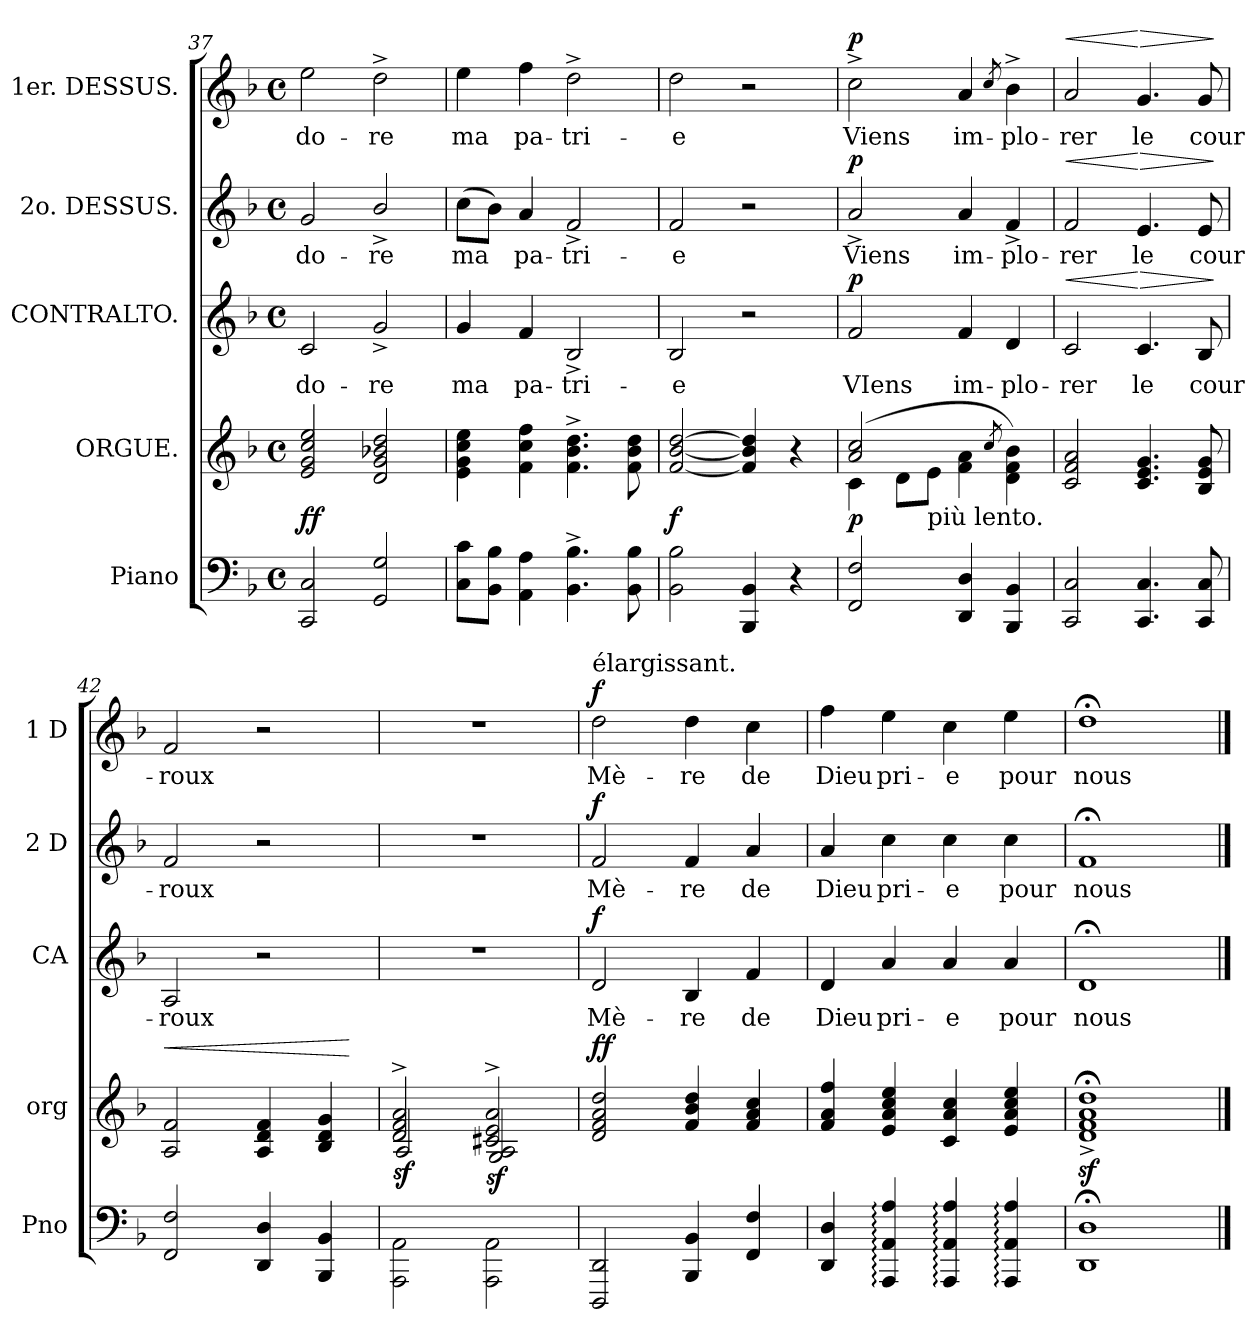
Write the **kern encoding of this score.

**kern	**kern	**dynam	**kern	**text	**dynam	**kern	**text	**dynam	**kern	**text	**dynam
*part5	*part4	*part4	*part3	*part3	*part3	*part2	*part2	*part2	*part1	*part1	*part1
*staff5	*staff4	*staff4	*staff3	*staff3	*staff3	*staff2	*staff2	*staff2	*staff1	*staff1	*staff1
*I"Piano	*I"ORGUE.	*	*I"CONTRALTO.	*	*	*I"2o. DESSUS.	*	*	*I"1er. DESSUS.	*	*
*I'Pno	*I'org	*	*I'CA	*	*	*I'2 D	*	*	*I'1 D	*	*
*clefF4	*clefG2	*	*clefG2	*	*	*clefG2	*	*	*clefG2	*	*
*k[b-]	*k[b-]	*	*k[b-]	*	*	*k[b-]	*	*	*k[b-]	*	*
*d:	*d:	*	*d:	*	*	*d:	*	*	*d:	*	*
*M4/4	*M4/4	*	*M4/4	*	*	*M4/4	*	*	*M4/4	*	*
*met(c)	*met(c)	*	*met(c)	*	*	*met(c)	*	*	*met(c)	*	*
=37	=37	=37	=37	=37	=37	=37	=37	=37	=37	=37	=37
!	!	!LO:DY:b	!	!	!	!	!	!	!	!	!
2CC/ 2C/	2e/ 2g/ 2cc/ 2ee/	ff	2c/	-do-	.	2g/	-do-	.	2ee\	-do-	.
2GG/ 2G/	2d/ 2g/ 2b-X/ 2dd/	.	2g^>/	-re	.	2b-^>/	-re	.	2dd^\	-re	.
=38	=38	=38	=38	=38	=38	=38	=38	=38	=38	=38	=38
8C\ 8c\L	4e\ 4g\ 4cc\ 4ee\	.	4g/	ma	.	(8cc\L	ma	.	4ee\	ma	.
8BB-\ 8B-\J	.	.	.	.	.	8b-\J)	.	.	.	.	.
4AA\ 4A\	4f\ 4cc\ 4ff\	.	4f/	pa-	.	4a/	pa-	.	4ff\	pa-	.
4.BB-^\ 4.B-^\	4.f^\ 4.b-^\ 4.dd^\	.	2B-^>/	-tri-	.	2f^>/	-tri-	.	2dd^\	-tri-	.
8BB-\ 8B-\	8f\ 8b-\ 8dd\	.	.	.	.	.	.	.	.	.	.
=39	=39	=39	=39	=39	=39	=39	=39	=39	=39	=39	=39
!	!	!LO:DY:b	!	!	!	!	!	!	!	!	!
2BB-\ 2B-\	[2f/ [2b-/ [2dd/	f	2B-/	-e	.	2f/	-e	.	2dd\	-e	.
4BBB-/ 4BB-/	4f]/ 4b-]/ 4dd]/	.	2r	.	.	2r	.	.	2r	.	.
4r	4r	.	.	.	.	.	.	.	.	.	.
=40	=40	=40	=40	=40	=40	=40	=40	=40	=40	=40	=40
*	*^	*	*	*	*	*	*	*	*	*	*
!	!	!	!LO:DY:b	!	!	!LO:DY:a	!	!	!LO:DY:a	!	!	!LO:DY:a
2FF/ 2F/	(2a/ 2cc/	4c\	p	2f/	VIens	p	2a^>/	Viens	p	2cc^\	Viens	p
.	.	8d\L	.	.	.	.	.	.	.	.	.	.
!	!	!LO:TX:b:t=più lento.	!	!	!	!	!	!	!	!	!	!
.	.	8e\J	.	.	.	.	.	.	.	.	.	.
4DD/ 4D/	2ryy	4f\ 4a\	.	4f/	im-	.	4a/	im-	.	4a/	im-	.
.	.	8qcc/	.	.	.	.	.	.	.	8qcc/	.	.
4BBB-/ 4BB-/	.	4d\ 4f\ 4b-\)	.	4d/	-plo-	.	4f^>/	-plo-	.	4b-^\	-plo-	.
=41	=41	=41	=41	=41	=41	=41	=41	=41	=41	=41	=41	=41
!	!	!	!	!	!	!LO:HP:a	!	!	!LO:HP:a	!	!	!LO:HP:a
*	*v	*v	*	*	*	*	*	*	*	*	*	*
2CC/ 2C/	2c/ 2f/ 2a/	.	2c/	-rer	<	2f/	-rer	<	2a/	-rer	<
!	!	!	!	!	!LO:HP:n=1:a	!	!	!LO:HP:n=1:a	!	!	!LO:HP:n=1:a
4.CC/ 4.C/	4.c/ 4.e/ 4.g/	.	4.c/	le	[ >	4.e/	le	[ >	4.g/	le	[ >
8CC/ 8C/	8B-/ 8e/ 8g/	.	8B-/	cour-	.	8e/	cour-	.	8g/	cour-	.
.	.	.	.	.	]	.	.	]	.	.	]
=42	=42	=42	=42	=42	=42	=42	=42	=42	=42	=42	=42
!	!	!LO:HP:a	!	!	!	!	!	!	!	!	!
2FF/ 2F/	2A/ 2f/	<	2A/	-roux	.	2f/	-roux	.	2f/	-roux	.
4DD/ 4D/	4A/ 4d/ 4f/	.	2r	.	.	2r	.	.	2r	.	.
4BBB-/ 4BB-/	4B-/ 4d/ 4g/	.	.	.	.	.	.	.	.	.	.
.	.	[	.	.	.	.	.	.	.	.	.
=43	=43	=43	=43	=43	=43	=43	=43	=43	=43	=43	=43
*	*^	*	*	*	*	*	*	*	*	*	*
2AAA\ 2AA\	2d^/ 2f^/ 2a^/	2Az>/	.	1r	.	.	1r	.	.	1r	.	.
2AAA\ 2AA\	2c#X^/ 2e^/ 2a^/	2Gz>/ 2Az>/	.	.	.	.	.	.	.	.	.	.
=44	=44	=44	=44	=44	=44	=44	=44	=44	=44	=44	=44	=44
!	!	!	!	!	!	!	!	!	!	!LO:TX:a:t=élargissant.	!	!
!	!LO:TX:b:t=élargissant	!	!	!	!	!	!	!	!	!	!	!
!	!	!	!LO:DY:a	!	!	!LO:DY:a	!	!	!LO:DY:a	!	!	!LO:DY:a
*	*v	*v	*	*	*	*	*	*	*	*	*	*
2DDD/ 2DD/	2d/ 2f/ 2a/ 2dd/	ff	2d/	Mè-	f	2f/	Mè-	f	2dd\	Mè-	f
4BBB-/ 4BB-/	4f/ 4b-/ 4dd/	.	4B-/	-re	.	4f/	-re	.	4dd\	-re	.
4FF/ 4F/	4f/ 4a/ 4cc/	.	4f/	de	.	4a/	de	.	4cc\	de	.
=45	=45	=45	=45	=45	=45	=45	=45	=45	=45	=45	=45
4DD/ 4D/	4f/ 4a/ 4ff/	.	4d/	Dieu	.	4a/	Dieu	.	4ff\	Dieu	.
4AAA:/ 4AA:/ 4A:/	4e/ 4a/ 4cc/ 4ee/	.	4a/	pri-	.	4cc\	pri-	.	4ee\	pri-	.
4AAA:/ 4AA:/ 4A:/	4c/ 4a/ 4cc/	.	4a/	-e	.	4cc\	-e	.	4cc\	-e	.
4AAA:/ 4AA:/ 4A:/	4e/ 4a/ 4cc/ 4ee/	.	4a/	pour	.	4cc\	pour	.	4ee\	pour	.
=46	=46	=46	=46	=46	=46	=46	=46	=46	=46	=46	=46
1DD; 1D;	1dz>;<^ 1fz>;<^ 1az>;<^ 1ddz>;<^	.	1d;<	nous	.	1f;<	nous	.	1dd;<	nous	.
==	==	==	==	==	==	==	==	==	==	==	==
*-	*-	*-	*-	*-	*-	*-	*-	*-	*-	*-	*-
